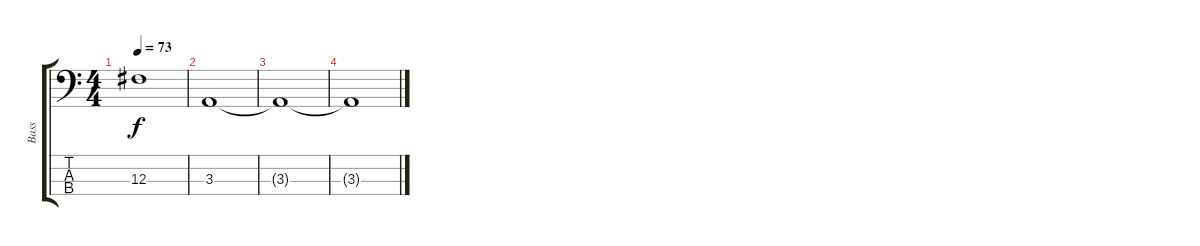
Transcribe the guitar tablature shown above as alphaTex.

\track ("Bass" "Bass") {instrument electricbasspick}
\staff {score tabs}
\tuning (E2 B1 Gb1 Db1) {hide}
\ts (4 4)
\tempo 73
\clef f4
\ks c
12.3{t}.1{dy f} |
3.3.1{volume 0} |
3.3{t}.1 |
3.3{t}.1
